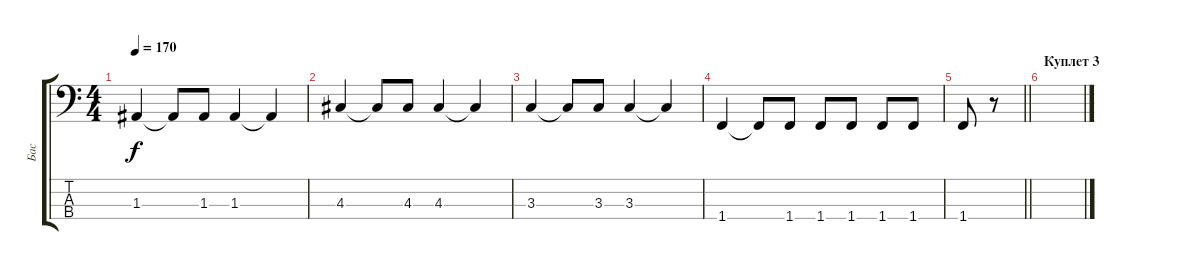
\track ("Бас" "Бас") {instrument electricbasspick}
\staff {score tabs}
\tuning (G2 D2 A1 E1) {hide}
\ts (4 4)
\tempo 170
\clef f4
\ks c
1.3.4{dy f} 1.3{t}.8 1.3.8 1.3.4 1.3{t}.4 |
4.3.4 4.3{t}.8 4.3.8 4.3.4 4.3{t}.4 |
3.3.4 3.3{t}.8 3.3.8 3.3.4 3.3{t}.4 |
1.4.4 1.4{t}.8 1.4.8 1.4.8 1.4.8 1.4.8 1.4.8 |
\barLineRight lightlight
1.4.8 r.8 |
\section ("" "Куплет 3")
